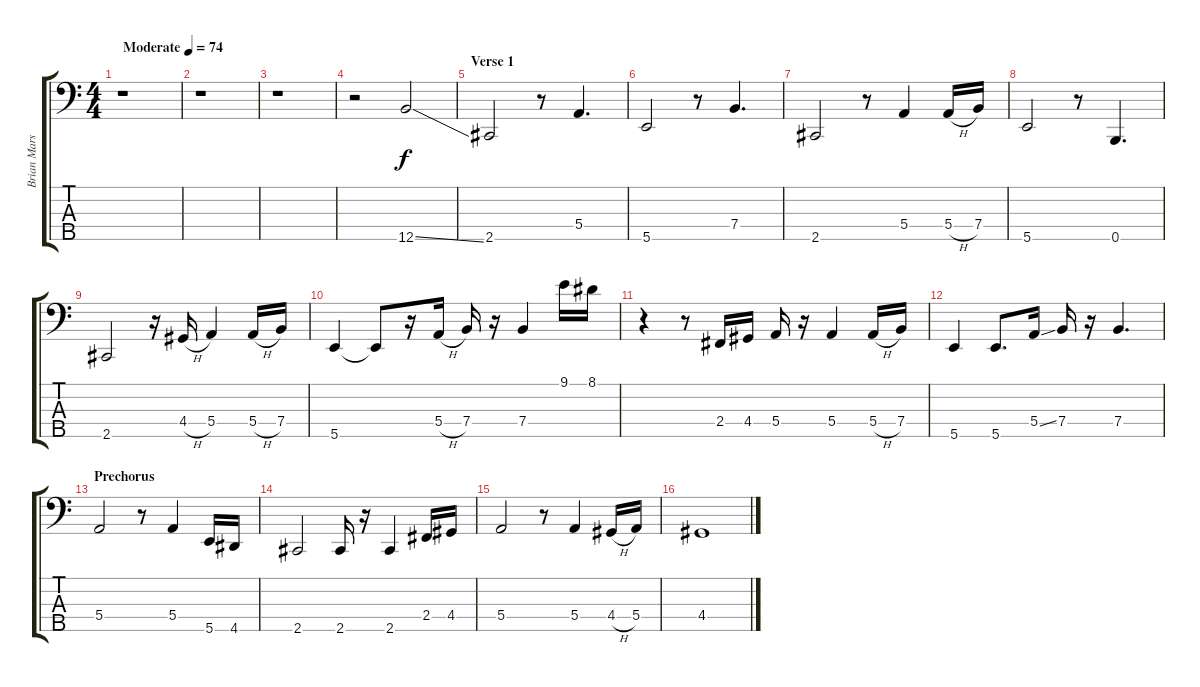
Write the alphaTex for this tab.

\track ("Brian Marshall - 5 String Bass" "Brian Mars") {instrument electricbassfinger}
\staff {score tabs}
\tuning (G2 D2 A1 E1 B0) {hide}
\ts (4 4)
\tempo (74 "Moderate")
\clef f4
\ks c
r.1{dy f instrument electricbassfinger} |
r.1 |
r.1 |
r.2 12.5{ss}.2 |
\section ("" "Verse 1")
2.5.2 r.8 5.4.4{d} |
5.5.2 r.8 7.4.4{d} |
2.5.2 r.8 5.4.4 5.4{h}.16 7.4.16 |
5.5.2 r.8 0.5.4{d} |
2.5.2 r.16 4.4{h}.16 5.4.4 5.4{h}.16 7.4.16 |
5.5.4 5.5{t}.8 r.16 5.4{h}.16 7.4.16 r.16 7.4.4 9.1.16 8.1.16 |
r.4 r.8 2.4.16 4.4.16 5.4.16 r.16 5.4.4 5.4{h}.16 7.4.16 |
5.5.4 5.5.8{d} 5.4{ss}.16 7.4.16 r.16 7.4.4{d} |
\section ("" "Prechorus")
5.4.2 r.8 5.4.4 5.5.16 4.5.16 |
2.5.2 2.5.16 r.16 2.5.4 2.4.16 4.4.16 |
5.4.2 r.8 5.4.4 4.4{h}.16 5.4.16 |
4.4.1
